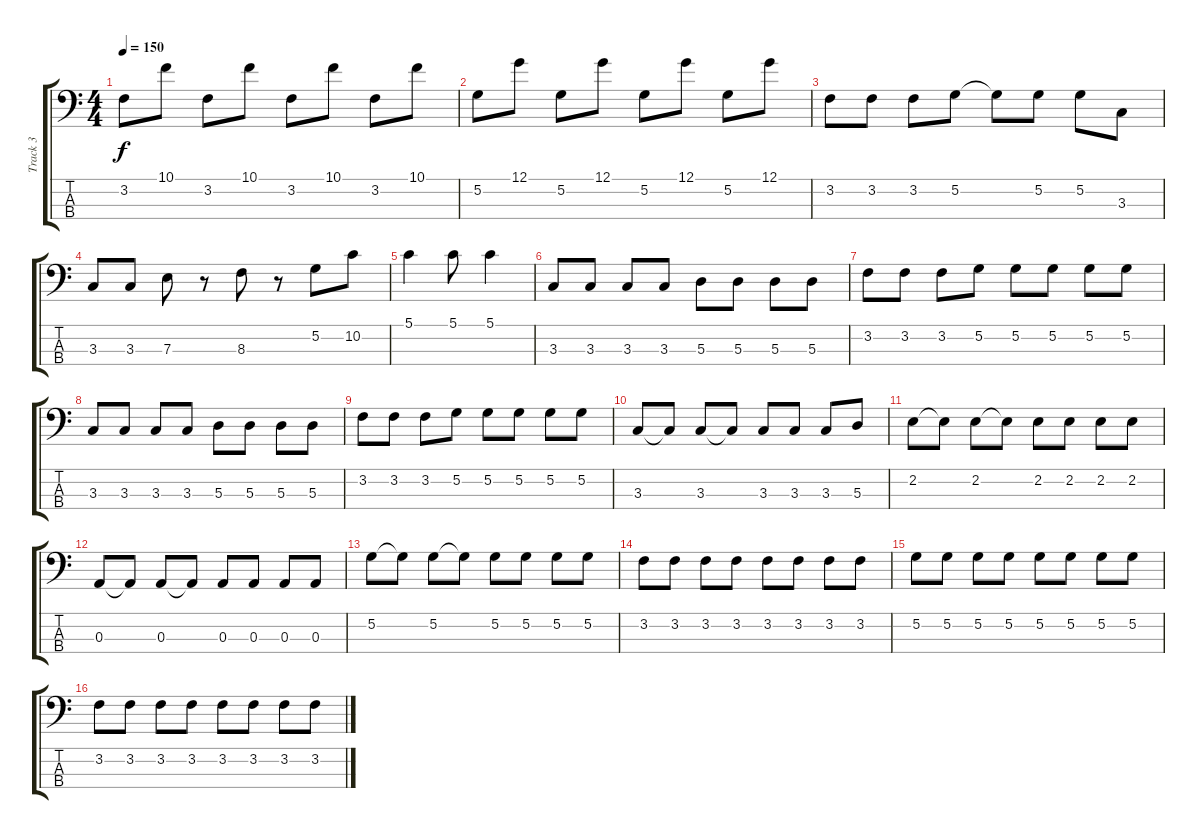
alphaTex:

\track ("Track 3" "Track 3") {instrument synthbass1}
\staff {score tabs}
\tuning (G2 D2 A1 E1) {hide}
\ts (4 4)
\tempo 150
\clef f4
\ks c
3.2.8{dy f} 10.1.8 3.2.8 10.1.8 3.2.8 10.1.8 3.2.8 10.1.8 |
5.2.8 12.1.8 5.2.8 12.1.8 5.2.8 12.1.8 5.2.8 12.1.8 |
3.2.8 3.2.8 3.2.8 5.2.8 5.2{t}.8 5.2.8 5.2.8 3.3.8 |
3.3.8 3.3.8 7.3.8 r.8 8.3.8 r.8 5.2.8 10.2.8 |
5.1.4 5.1.8 5.1.4 |
3.3.8 3.3.8 3.3.8 3.3.8 5.3.8 5.3.8 5.3.8 5.3.8 |
3.2.8 3.2.8 3.2.8 5.2.8 5.2.8 5.2.8 5.2.8 5.2.8 |
3.3.8 3.3.8 3.3.8 3.3.8 5.3.8 5.3.8 5.3.8 5.3.8 |
3.2.8 3.2.8 3.2.8 5.2.8 5.2.8 5.2.8 5.2.8 5.2.8 |
3.3.8 3.3{t}.8 3.3.8 3.3{t}.8 3.3.8 3.3.8 3.3.8 5.3.8 |
2.2.8 2.2{t}.8 2.2.8 2.2{t}.8 2.2.8 2.2.8 2.2.8 2.2.8 |
0.3.8 0.3{t}.8 0.3.8 0.3{t}.8 0.3.8 0.3.8 0.3.8 0.3.8 |
5.2.8 5.2{t}.8 5.2.8 5.2{t}.8 5.2.8 5.2.8 5.2.8 5.2.8 |
3.2.8 3.2.8 3.2.8 3.2.8 3.2.8 3.2.8 3.2.8 3.2.8 |
5.2.8 5.2.8 5.2.8 5.2.8 5.2.8 5.2.8 5.2.8 5.2.8 |
3.2.8 3.2.8 3.2.8 3.2.8 3.2.8 3.2.8 3.2.8 3.2.8
